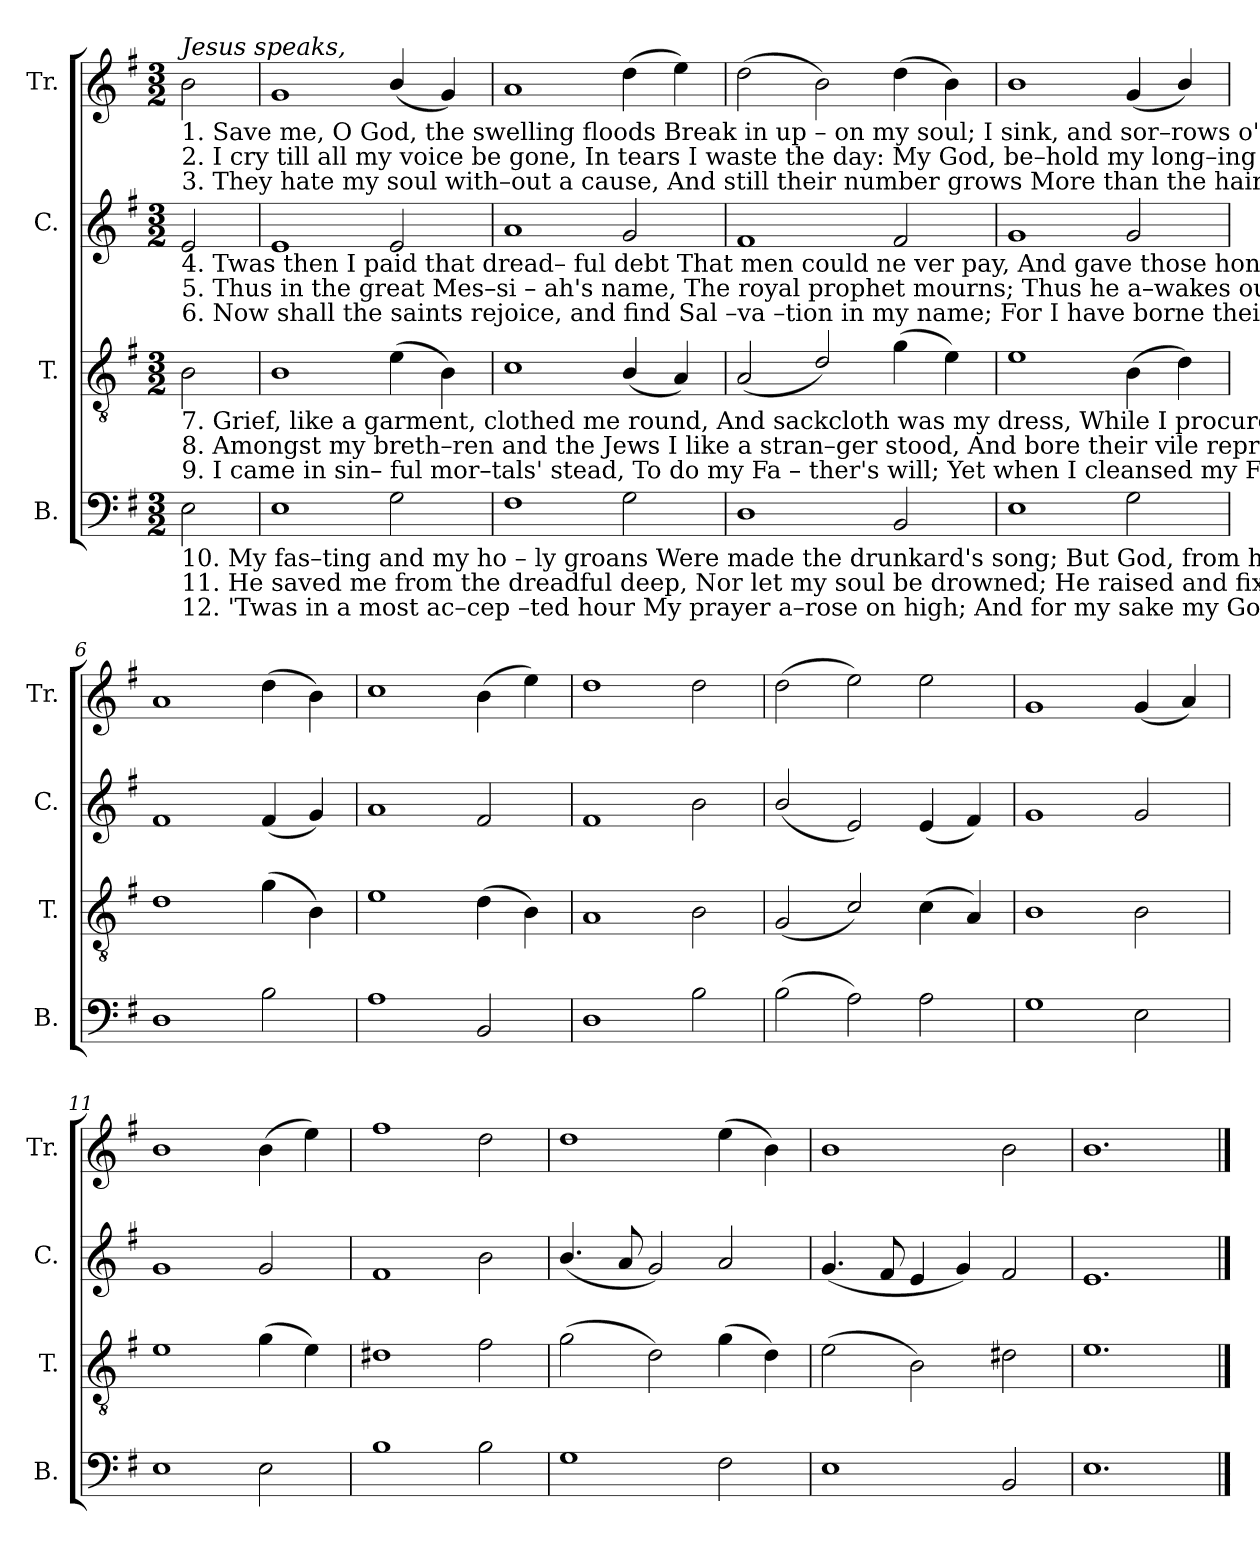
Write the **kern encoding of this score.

**kern	**kern	**kern	**kern
*part4	*part3	*part2	*part1
*staff4	*staff3	*staff2	*staff1
*I"B.	*I"T.	*I"C.	*I"Tr.
*I'B.	*I'T.	*I'C.	*I'Tr.
*clefF4	*clefGv2	*clefG2	*clefG2
*k[f#]	*k[f#]	*k[f#]	*k[f#]
*M3/2	*M3/2	*M3/2	*M3/2
*MM130	*MM130	*MM130	*MM130
=1	=1	=1	=1
!	!	!	!LO:TX:b:t=1. Save me,  O   God,  the  swelling   floods   Break  in  up  –  on    my  soul;   I   sink,   and   sor–rows  o'er  my head  Like  migh  –  ty      wa     –      ters  roll.
!	!	!	!LO:TX:b:t=2.    I    cry   till  all    my  voice  be   gone,    In   tears  I   waste  the   day&colon;   My God,  be–hold  my  long–ing   eyes,  And   shor –  ten       thy             de – lay.
!	!	!	!LO:TX:b:t=3. They hate my soul  with–out  a   cause,   And  still their number grows   More than the hairs  a–round my head,  And  migh –   ty       are              my  foes.
!	!	!	!LO:TX:a:i:t=Jesus   speaks,
!	!	!LO:TX:b:t=4. Twas then I  paid  that   dread– ful  debt  That men could  ne ver   pay,  And  gave  those honors  to   thy  law  Which  sin   –    ners    took ____   a – way.	!
!	!	!LO:TX:b:t=5. Thus  in  the  great Mes–si – ah's  name,   The  royal  prophet  mourns;   Thus he  a–wakes our hearts to  grief,  And   gives___  us      joy  ____   by  turns.	!
!	!	!LO:TX:b:t=6. Now  shall  the  saints  rejoice,  and  find   Sal –va –tion  in  my  name;    For  I  have  borne their  heavy  load    Of     sor   –     row,     pain, ____ and shame.	!
!	!LO:TX:b:t=7.  Grief,  like a  garment,  clothed me round,  And  sackcloth was my dress,  While  I procured   for  na –ked  souls  A  robe ___    of     right   –   eous  –  ness.	!	!
!	!LO:TX:b:t=8.  Amongst  my breth–ren  and   the  Jews    I     like  a   stran–ger  stood,   And bore their vile reproach,  to bring  The Gen  –   tiles   near ____  to      God.	!	!
!	!LO:TX:b:t=9.    I   came  in   sin– ful  mor–tals'   stead,    To    do  my  Fa – ther's  will;    Yet when I cleansed my Father's house,  They scan –da  – lized   ___  my    zeal.	!	!
!LO:TX:b:t=10. My fas–ting  and  my   ho – ly  groans  Were made the drunkard's song;  But God, from his ce –les– ial  throne,  Heard  my    com – plai     –     ning tongue.	!	!	!
!LO:TX:b:t=11.  He saved me from the dreadful  deep,   Nor let  my soul  be  drowned;    He  raised  and  fixed  my sinking  feet  On   well   –   es  –  ta   –    blished  ground.	!	!	!
!LO:TX:b:t=12. 'Twas in  a  most  ac–cep –ted   hour   My  prayer  a–rose  on   high;     And for  my  sake  my  God  shall  hear  The  dy    –   ing      sin     –     ner's    cry.	!	!	!
2E\	2B\	2e/	2b\
=2	=2	=2	=2
1E	1B	1e	1g
2G\	(4e\	2e/	(4b/
.	4B\)	.	4g/)
=3	=3	=3	=3
1F#	1c	1a	1a
2G\	(4B/	2g/	(4dd\
.	4A/)	.	4ee\)
=4	=4	=4	=4
1D	(2A/	1f#	(2dd\
.	2d/)	.	2b\)
2BB/	(4g\	2f#/	(4dd\
.	4e\)	.	4b\)
=5	=5	=5	=5
1E	1e	1g	1b
2G\	(4B\	2g/	(4g/
.	4d\)	.	4b/)
=6	=6	=6	=6
1D	1d	1f#	1a
2B\	(4g\	(4f#/	(4dd\
.	4B\)	4g/)	4b\)
=7	=7	=7	=7
1A	1e	1a	1cc
2BB/	(4d\	2f#/	(4b\
.	4B\)	.	4ee\)
=8	=8	=8	=8
1D	1A	1f#	1dd
2B\	2B\	2b\	2dd\
=9	=9	=9	=9
(2B\	(2G/	(2b/	(2dd\
2A\)	2c/)	2e/)	2ee\)
2A\	(4c\	(4e/	2ee\
.	4A/)	4f#/)	.
=10	=10	=10	=10
1G	1B	1g	1g
2E\	2B\	2g/	(4g/
.	.	.	4a/)
=11	=11	=11	=11
1E	1e	1g	1b
2E\	(4g\	2g/	(4b\
.	4e\)	.	4ee\)
=12	=12	=12	=12
1B	1d#X	1f#	1ff#
2B\	2f#\	2b\	2dd\
=13	=13	=13	=13
1G	(2g\	(4.b/	1dd
.	.	8a/	.
.	2d\)	2g/)	.
2F#\	(4g\	2a/	(4ee\
.	4d\)	.	4b\)
=14	=14	=14	=14
1E	(2e\	(4.g/	1b
.	.	8f#/	.
.	2B\)	4e/	.
.	.	4g/)	.
2BB/	2d#X\	2f#/	2b\
=15	=15	=15	=15
1.E	1.e	1.e	1.b
==	==	==	==
*-	*-	*-	*-
